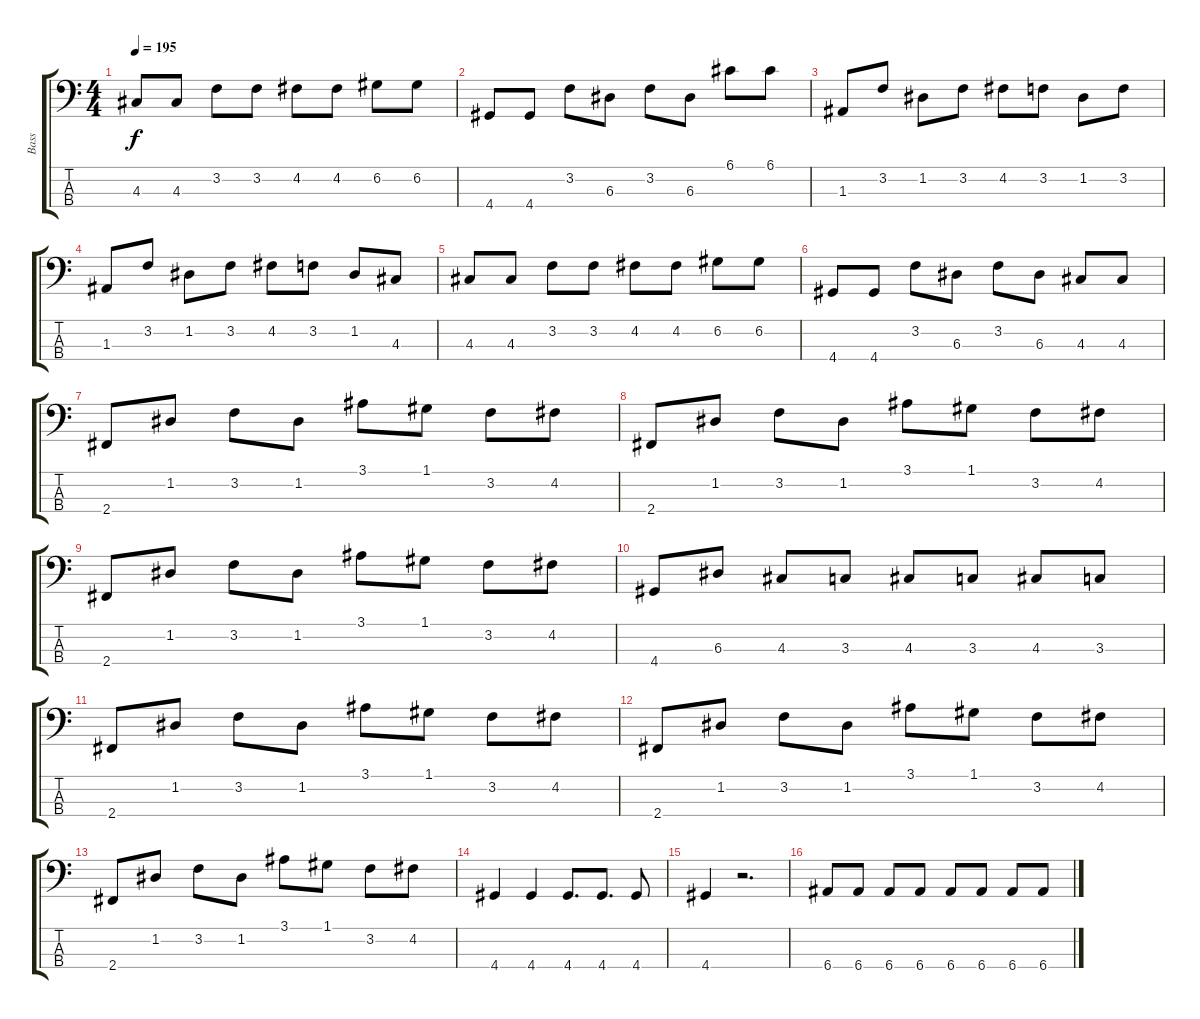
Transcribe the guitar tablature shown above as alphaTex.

\track ("Bass" "Bass") {instrument electricbasspick}
\staff {score tabs}
\tuning (G2 D2 A1 E1) {hide}
\ts (4 4)
\tempo 195
\clef f4
\ks c
4.3.8{dy f} 4.3.8 3.2.8 3.2.8 4.2.8 4.2.8 6.2.8 6.2.8 |
4.4.8 4.4.8 3.2.8 6.3.8 3.2.8 6.3.8 6.1.8 6.1.8 |
1.3.8 3.2.8 1.2.8 3.2.8 4.2.8 3.2.8 1.2.8 3.2.8 |
1.3.8 3.2.8 1.2.8 3.2.8 4.2.8 3.2.8 1.2.8 4.3.8 |
4.3.8 4.3.8 3.2.8 3.2.8 4.2.8 4.2.8 6.2.8 6.2.8 |
4.4.8 4.4.8 3.2.8 6.3.8 3.2.8 6.3.8 4.3.8 4.3.8 |
2.4.8 1.2.8 3.2.8 1.2.8 3.1.8 1.1.8 3.2.8 4.2.8 |
2.4.8 1.2.8 3.2.8 1.2.8 3.1.8 1.1.8 3.2.8 4.2.8 |
2.4.8 1.2.8 3.2.8 1.2.8 3.1.8 1.1.8 3.2.8 4.2.8 |
4.4.8 6.3.8 4.3.8 3.3.8 4.3.8 3.3.8 4.3.8 3.3.8 |
2.4.8 1.2.8 3.2.8 1.2.8 3.1.8 1.1.8 3.2.8 4.2.8 |
2.4.8 1.2.8 3.2.8 1.2.8 3.1.8 1.1.8 3.2.8 4.2.8 |
2.4.8 1.2.8 3.2.8 1.2.8 3.1.8 1.1.8 3.2.8 4.2.8 |
4.4.4 4.4.4 4.4.8{d} 4.4.8{d} 4.4.8 |
4.4.4 r.2{d} |
6.4.8 6.4.8 6.4.8 6.4.8 6.4.8 6.4.8 6.4.8 6.4.8
